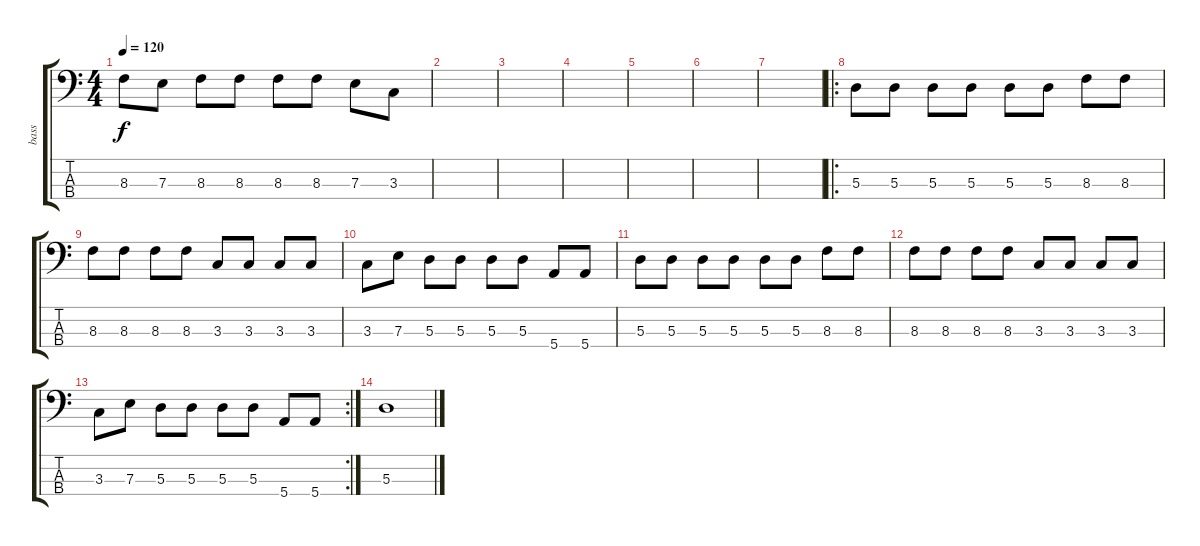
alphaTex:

\track ("bass" "bass") {instrument electricbassfinger}
\staff {score tabs}
\tuning (G2 D2 A1 E1) {hide}
\ts (4 4)
\tempo 120
\clef f4
\ks c
8.3.8{dy f} 7.3.8 8.3.8 8.3.8 8.3.8 8.3.8 7.3.8 3.3.8 |
|
|
|
|
|
|
\ro
5.3.8 5.3.8 5.3.8 5.3.8 5.3.8 5.3.8 8.3.8 8.3.8 |
8.3.8 8.3.8 8.3.8 8.3.8 3.3.8 3.3.8 3.3.8 3.3.8 |
3.3.8 7.3.8 5.3.8 5.3.8 5.3.8 5.3.8 5.4.8 5.4.8 |
5.3.8 5.3.8 5.3.8 5.3.8 5.3.8 5.3.8 8.3.8 8.3.8 |
8.3.8 8.3.8 8.3.8 8.3.8 3.3.8 3.3.8 3.3.8 3.3.8 |
\rc 2
3.3.8 7.3.8 5.3.8 5.3.8 5.3.8 5.3.8 5.4.8 5.4.8 |
5.3.1
